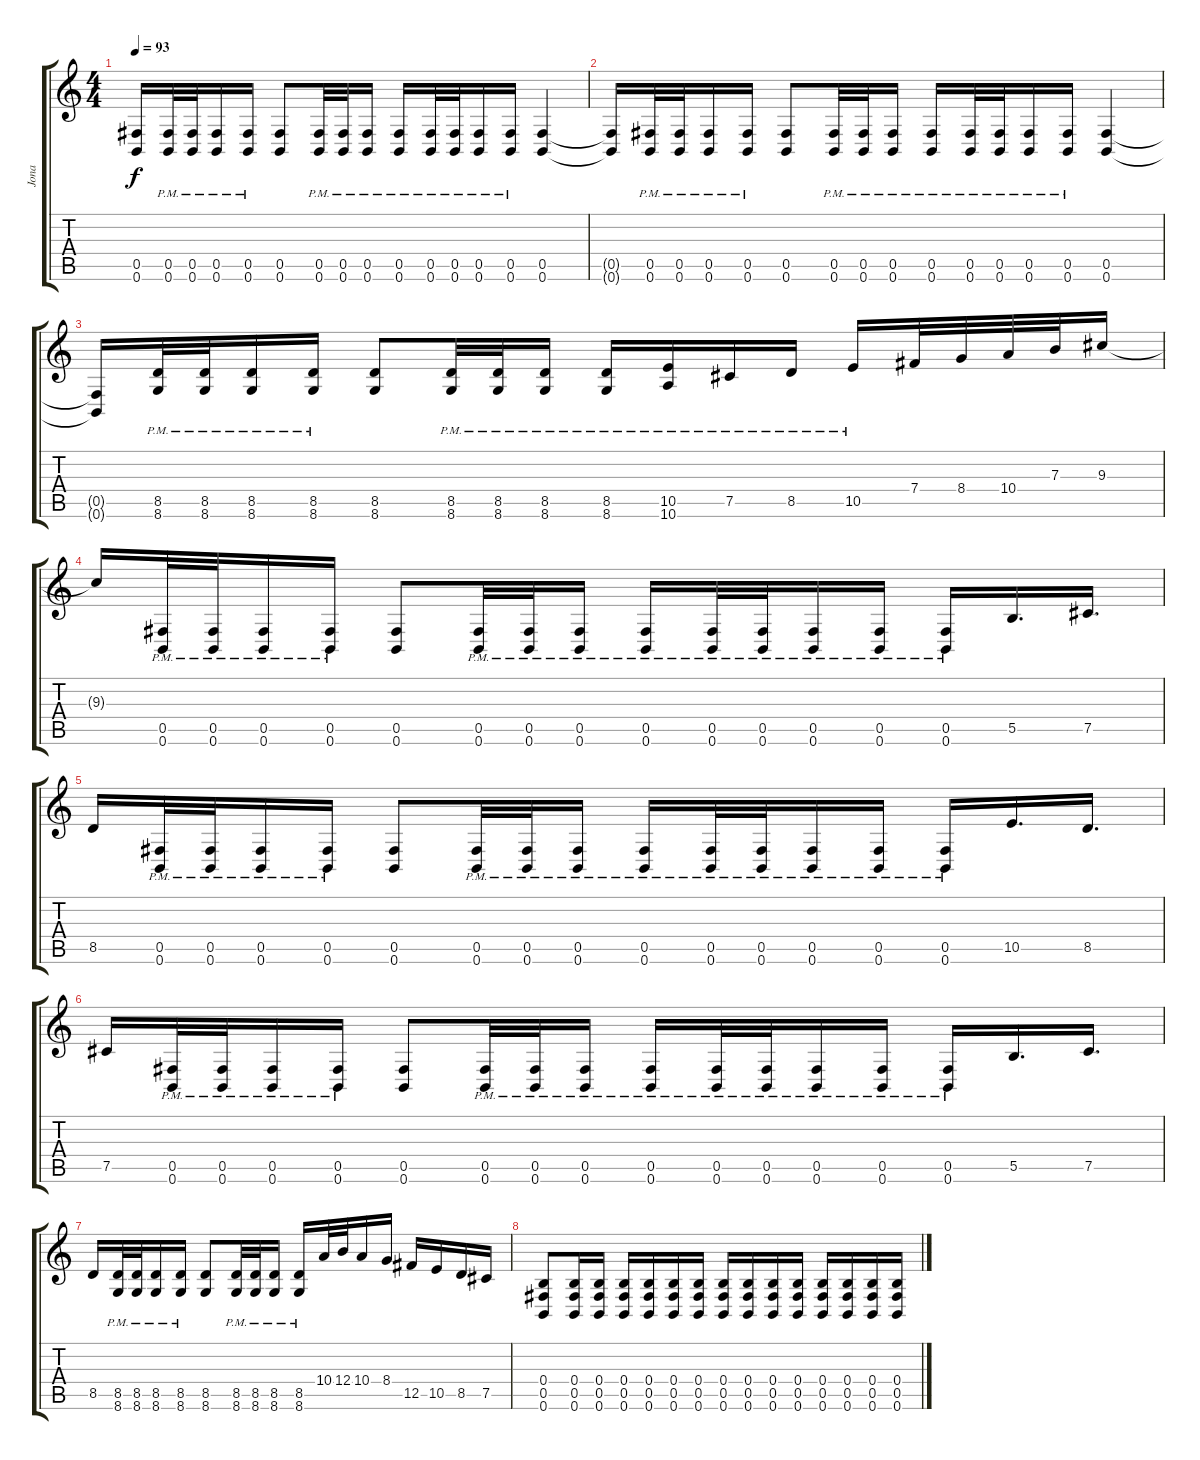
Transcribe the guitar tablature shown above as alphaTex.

\track ("Jona" "Jona") {instrument distortionguitar}
\staff {score tabs}
\tuning (Db4 Ab3 E3 B2 Gb2 B1) {hide}
\ts (4 4)
\tempo 93
\clef g2
\ks c
(0.5{t} 0.6{t}).16{dy f} (0.5{pm} 0.6{pm}).32{volume 13} (0.5{pm} 0.6{pm}).32 (0.5{pm} 0.6{pm}).16 (0.5{pm} 0.6{pm}).16 (0.5 0.6).8 (0.5{pm} 0.6{pm}).32 (0.5{pm} 0.6{pm}).32 (0.5{pm} 0.6{pm}).16 (0.5{pm} 0.6{pm}).16 (0.5{pm} 0.6{pm}).32 (0.5{pm} 0.6{pm}).32 (0.5{pm} 0.6{pm}).16 (0.5{pm} 0.6{pm}).16 (0.5 0.6).4 |
(0.5{t} 0.6{t}).16 (0.5{pm} 0.6{pm}).32{volume 13} (0.5{pm} 0.6{pm}).32 (0.5{pm} 0.6{pm}).16 (0.5{pm} 0.6{pm}).16 (0.5 0.6).8 (0.5{pm} 0.6{pm}).32 (0.5{pm} 0.6{pm}).32 (0.5{pm} 0.6{pm}).16 (0.5{pm} 0.6{pm}).16 (0.5{pm} 0.6{pm}).32 (0.5{pm} 0.6{pm}).32 (0.5{pm} 0.6{pm}).16 (0.5{pm} 0.6{pm}).16 (0.5 0.6).4 |
(0.5{t} 0.6{t}).16 (8.5{pm} 8.6{pm}).32 (8.5{pm} 8.6{pm}).32 (8.5{pm} 8.6{pm}).16 (8.5{pm} 8.6{pm}).16 (8.5 8.6).8 (8.5{pm} 8.6{pm}).32 (8.5{pm} 8.6{pm}).32 (8.5{pm} 8.6{pm}).16 (8.5{pm} 8.6{pm}).16 (10.5{pm} 10.6{pm}).16 7.5{pm}.16 8.5{pm}.16 10.5{pm}.16 7.4.32 8.4.32 10.4.32 7.3.32 9.3.16 |
9.3{t}.16 (0.5{pm} 0.6{pm}).32 (0.5{pm} 0.6{pm}).32 (0.5{pm} 0.6{pm}).16 (0.5{pm} 0.6{pm}).16 (0.5 0.6).8 (0.5{pm} 0.6{pm}).32 (0.5{pm} 0.6{pm}).32 (0.5{pm} 0.6{pm}).16 (0.5{pm} 0.6{pm}).16 (0.5{pm} 0.6{pm}).32 (0.5{pm} 0.6{pm}).32 (0.5{pm} 0.6{pm}).16 (0.5{pm} 0.6{pm}).16 (0.5{pm} 0.6{pm}).16 5.5.16{d} 7.5.16{d} |
8.5.16 (0.5{pm} 0.6{pm}).32 (0.5{pm} 0.6{pm}).32 (0.5{pm} 0.6{pm}).16 (0.5{pm} 0.6{pm}).16 (0.5 0.6).8 (0.5{pm} 0.6{pm}).32 (0.5{pm} 0.6{pm}).32 (0.5{pm} 0.6{pm}).16 (0.5{pm} 0.6{pm}).16 (0.5{pm} 0.6{pm}).32 (0.5{pm} 0.6{pm}).32 (0.5{pm} 0.6{pm}).16 (0.5{pm} 0.6{pm}).16 (0.5{pm} 0.6{pm}).16 10.5.16{d} 8.5.16{d} |
7.5.16 (0.5{pm} 0.6{pm}).32 (0.5{pm} 0.6{pm}).32 (0.5{pm} 0.6{pm}).16 (0.5{pm} 0.6{pm}).16 (0.5 0.6).8 (0.5{pm} 0.6{pm}).32 (0.5{pm} 0.6{pm}).32 (0.5{pm} 0.6{pm}).16 (0.5{pm} 0.6{pm}).16 (0.5{pm} 0.6{pm}).32 (0.5{pm} 0.6{pm}).32 (0.5{pm} 0.6{pm}).16 (0.5{pm} 0.6{pm}).16 (0.5{pm} 0.6{pm}).16 5.5.16{d} 7.5.16{d} |
8.5.16 (8.5{pm} 8.6{pm}).32 (8.5{pm} 8.6{pm}).32 (8.5{pm} 8.6{pm}).16 (8.5{pm} 8.6{pm}).16 (8.5 8.6).8 (8.5{pm} 8.6{pm}).32 (8.5{pm} 8.6{pm}).32 (8.5{pm} 8.6{pm}).16 (8.5{pm} 8.6{pm}).16 10.4.32 12.4.32 10.4.16 8.4.16 12.5.16 10.5.16 8.5.16 7.5.16 |
(0.4 0.5 0.6).8 (0.4 0.5 0.6).16 (0.4 0.5 0.6).16 (0.4 0.5 0.6).16 (0.4 0.5 0.6).16 (0.4 0.5 0.6).16 (0.4 0.5 0.6).16 (0.4 0.5 0.6).16 (0.4 0.5 0.6).16 (0.4 0.5 0.6).16 (0.4 0.5 0.6).16 (0.4 0.5 0.6).16 (0.4 0.5 0.6).16 (0.4 0.5 0.6).16 (0.4 0.5 0.6).16
